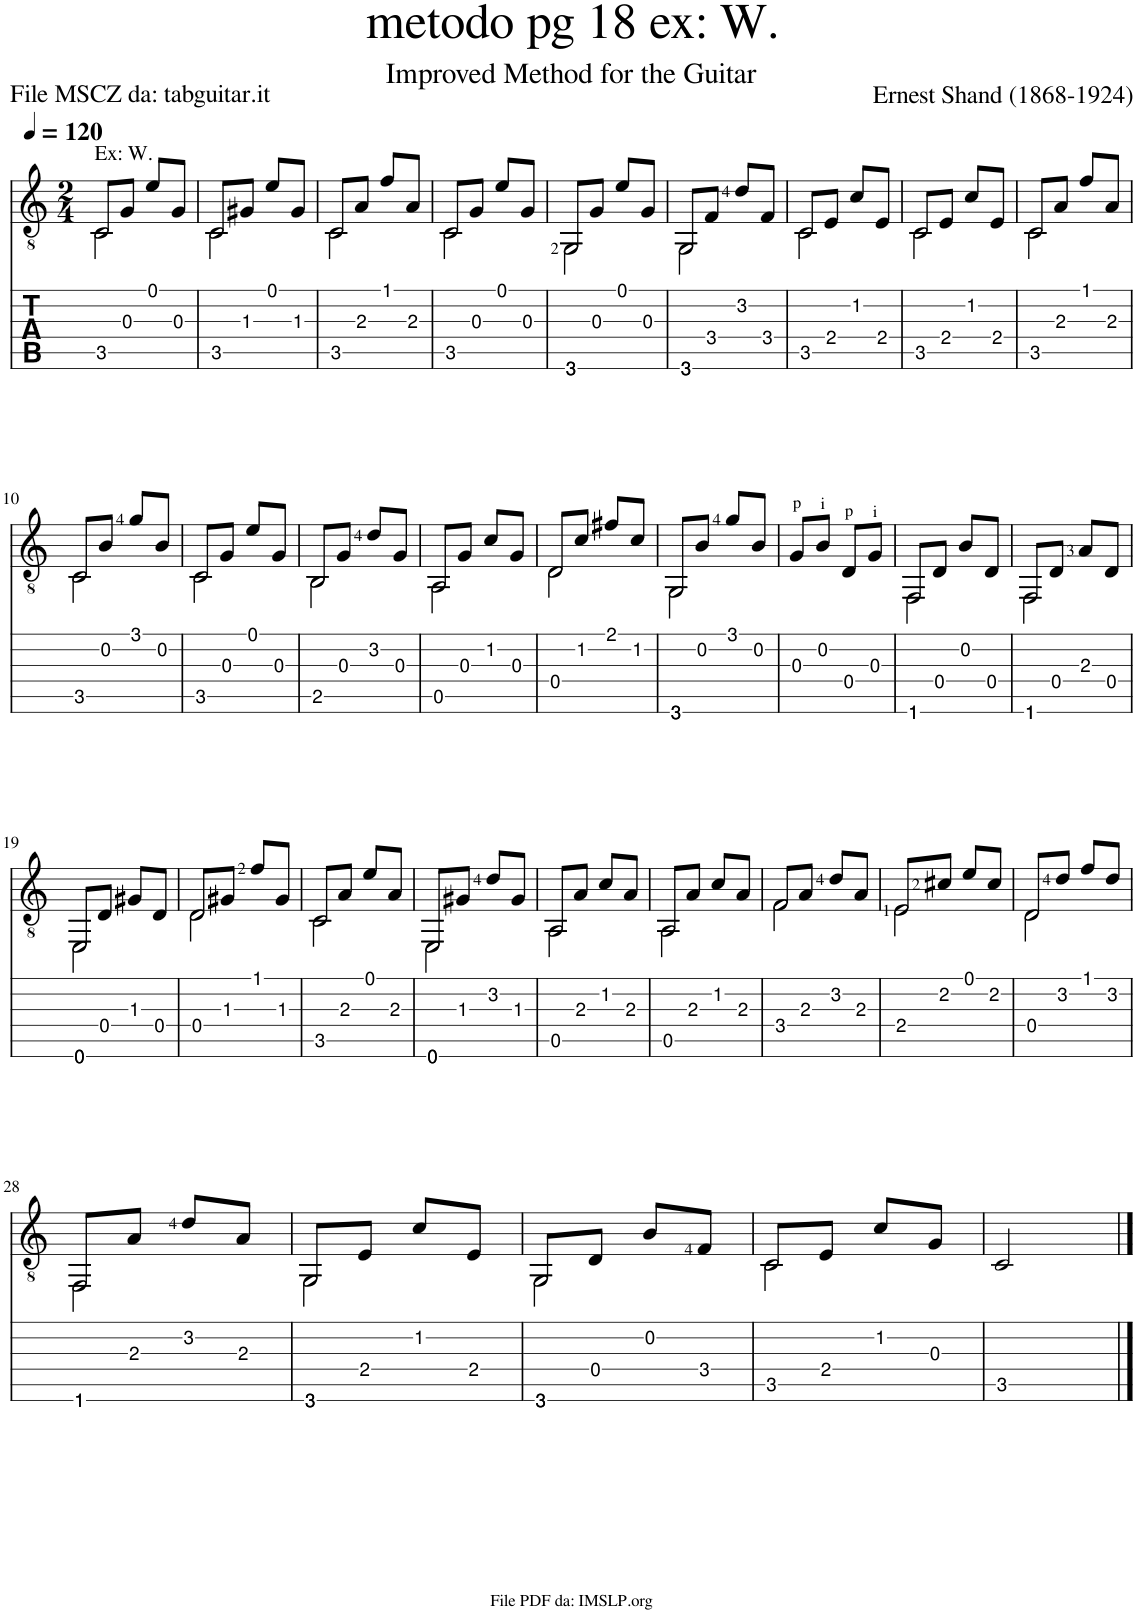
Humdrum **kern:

**kern	**kern
*part1	*part1
*staff2	*staff1
*I"Guitar	*
*I'Guit.	*
*stria6	*
*	*clefGv2
*k[]	*k[]
*M2/4	*M2/4
*MM120	*MM120
=1	=1
*^	*
!	!	!LO:TX:a:t=Ex&colon; W.
!	!	!LO:N:head=open
*	*	*^
8CL	2C	8C/L	2C\
8GJ	.	8G/J	.
8eL	.	8e/L	.
8GJ	.	8G/J	.
=2	=2	=2	=2
!	!	!LO:N:head=open	!
8CL	2C	8C/L	2C\
8G#J	.	8G#X/J	.
8eL	.	8e/L	.
8G#J	.	8G#/J	.
=3	=3	=3	=3
!	!	!LO:N:head=open	!
8CL	2C	8C/L	2C\
8AJ	.	8A/J	.
8fL	.	8f/L	.
8AJ	.	8A/J	.
=4	=4	=4	=4
!	!	!LO:N:head=open	!
8CL	2C	8C/L	2C\
8GJ	.	8G/J	.
8eL	.	8e/L	.
8GJ	.	8G/J	.
=5	=5	=5	=5
!	!	!LO:N:head=open	!
8GGL	2GG	8GG/L	2GG\
8GJ	.	8G/J	.
8eL	.	8e/L	.
8GJ	.	8G/J	.
=6	=6	=6	=6
!	!	!LO:N:head=open	!
8GGL	2GG	8GG/L	2GG\
8FJ	.	8F/J	.
8dL	.	8d/L	.
8FJ	.	8F/J	.
=7	=7	=7	=7
!	!	!LO:N:head=open	!
8CL	2C	8C/L	2C\
8EJ	.	8E/J	.
8cL	.	8c/L	.
8EJ	.	8E/J	.
=8	=8	=8	=8
!LO:N:head=open	!	!LO:N:head=open	!
8CL	2C	8C/L	2C\
8EJ	.	8E/J	.
8cL	.	8c/L	.
8EJ	.	8E/J	.
=9	=9	=9	=9
!	!	!LO:N:head=open	!
8CL	2C	8C/L	2C\
8AJ	.	8A/J	.
8fL	.	8f/L	.
8AJ	.	8A/J	.
!!LO:LB:g=z	!!
=10	=10	=10	=10
!	!	!LO:N:head=open	!
8CL	2C	8C/L	2C\
8BJ	.	8B/J	.
8gL	.	8g/L	.
8BJ	.	8B/J	.
=11	=11	=11	=11
!	!	!LO:N:head=open	!
8CL	2C	8C/L	2C\
8GJ	.	8G/J	.
8eL	.	8e/L	.
8GJ	.	8G/J	.
=12	=12	=12	=12
!	!	!LO:N:head=open	!
8BBL	2BB	8BB/L	2BB\
8GJ	.	8G/J	.
8dL	.	8d/L	.
8GJ	.	8G/J	.
=13	=13	=13	=13
!	!	!LO:N:head=open	!
8AAL	2AA	8AA/L	2AA\
8GJ	.	8G/J	.
8cL	.	8c/L	.
8GJ	.	8G/J	.
=14	=14	=14	=14
!	!	!LO:N:head=open	!
8DL	2D	8D/L	2D\
8cJ	.	8c/J	.
8f#L	.	8f#X/L	.
8cJ	.	8c/J	.
=15	=15	=15	=15
!	!	!LO:N:head=open	!
8GGL	2GG	8GG/L	2GG\
8BJ	.	8B/J	.
8gL	.	8g/L	.
8BJ	.	8B/J	.
*v	*v	*	*
*	*v	*v
=16	=16
8GL	8G/L
8BJ	8B/J
8DL	8D/L
8GJ	8G/J
=17	=17
*^	*
!	!	!LO:N:head=open
*	*	*^
8FFL	2FF	8FF/L	2FF\
8DJ	.	8D/J	.
8BL	.	8B/L	.
8DJ	.	8D/J	.
=18	=18	=18	=18
!	!	!LO:N:head=open	!
8FFL	2FF	8FF/L	2FF\
8DJ	.	8D/J	.
8AL	.	8A/L	.
8DJ	.	8D/J	.
!!LO:LB:g=z	!!
=19	=19	=19	=19
!	!	!LO:N:head=open	!
8EEL	2EE	8EE/L	2EE\
8DJ	.	8D/J	.
8G#L	.	8G#X/L	.
8DJ	.	8D/J	.
=20	=20	=20	=20
!	!	!LO:N:head=open	!
8DL	2D	8D/L	2D\
8G#J	.	8G#X/J	.
8fL	.	8f/L	.
8G#J	.	8G#/J	.
=21	=21	=21	=21
!	!	!LO:N:head=open	!
8CL	2C	8C/L	2C\
8AJ	.	8A/J	.
8eL	.	8e/L	.
8AJ	.	8A/J	.
=22	=22	=22	=22
!	!	!LO:N:head=open	!
8EEL	2EE	8EE/L	2EE\
8G#J	.	8G#X/J	.
8dL	.	8d/L	.
8G#J	.	8G#/J	.
=23	=23	=23	=23
!	!	!LO:N:head=open	!
8AAL	2AA	8AA/L	2AA\
8AJ	.	8A/J	.
8cL	.	8c/L	.
8AJ	.	8A/J	.
=24	=24	=24	=24
!	!	!LO:N:head=open	!
8AAL	2AA	8AA/L	2AA\
8AJ	.	8A/J	.
8cL	.	8c/L	.
8AJ	.	8A/J	.
=25	=25	=25	=25
!	!	!LO:N:head=open	!
8FL	2F	8F/L	2F\
8AJ	.	8A/J	.
8dL	.	8d/L	.
8AJ	.	8A/J	.
=26	=26	=26	=26
!	!	!LO:N:head=open	!
8EL	2E	8E/L	2E\
8c#J	.	8c#X/J	.
8eL	.	8e/L	.
8c#J	.	8c#/J	.
=27	=27	=27	=27
!	!	!LO:N:head=open	!
8DL	2D	8D/L	2D\
8dJ	.	8d/J	.
8fL	.	8f/L	.
8dJ	.	8d/J	.
!!LO:LB:g=z	!!
=28	=28	=28	=28
!	!	!LO:N:head=open	!
8FFL	2FF	8FF/L	2FF\
8AJ	.	8A/J	.
8dL	.	8d/L	.
8AJ	.	8A/J	.
=29	=29	=29	=29
!	!	!LO:N:head=open	!
8GGL	2GG	8GG/L	2GG\
8EJ	.	8E/J	.
8cL	.	8c/L	.
8EJ	.	8E/J	.
=30	=30	=30	=30
!	!	!LO:N:head=open	!
8GGL	2GG	8GG/L	2GG\
8DJ	.	8D/J	.
8BL	.	8B/L	.
8FJ	.	8F/J	.
=31	=31	=31	=31
!	!	!LO:N:head=open	!
8CL	2C	8C/L	2C\
8EJ	.	8E/J	.
8cL	.	8c/L	.
8GJ	.	8G/J	.
*v	*v	*	*
*	*v	*v
=32	=32
2C	2C/
==	==
*-	*-
